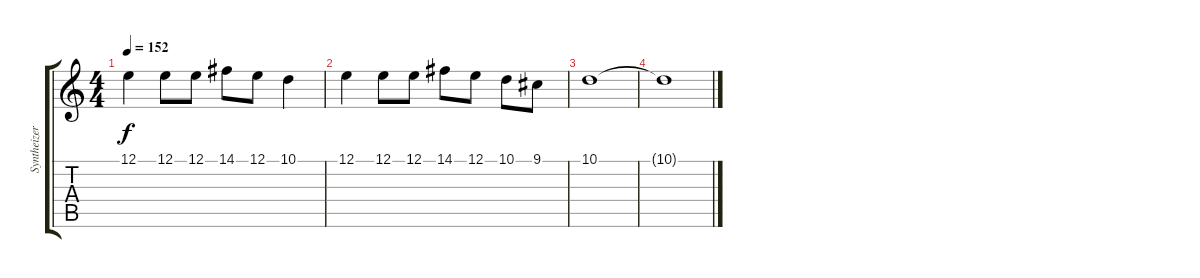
\track ("Syntheizer" "Syntheizer") {instrument pad1newage}
\staff {score tabs}
\tuning (E4 B3 G3 D3 A2 E2) {hide}
\ts (4 4)
\tempo 152
\clef g2
\ks c
12.1.4{dy f} 12.1.8 12.1.8 14.1.8 12.1.8 10.1.4 |
12.1.4 12.1.8 12.1.8 14.1.8 12.1.8 10.1.8 9.1.8 |
10.1.1 |
10.1{t}.1
